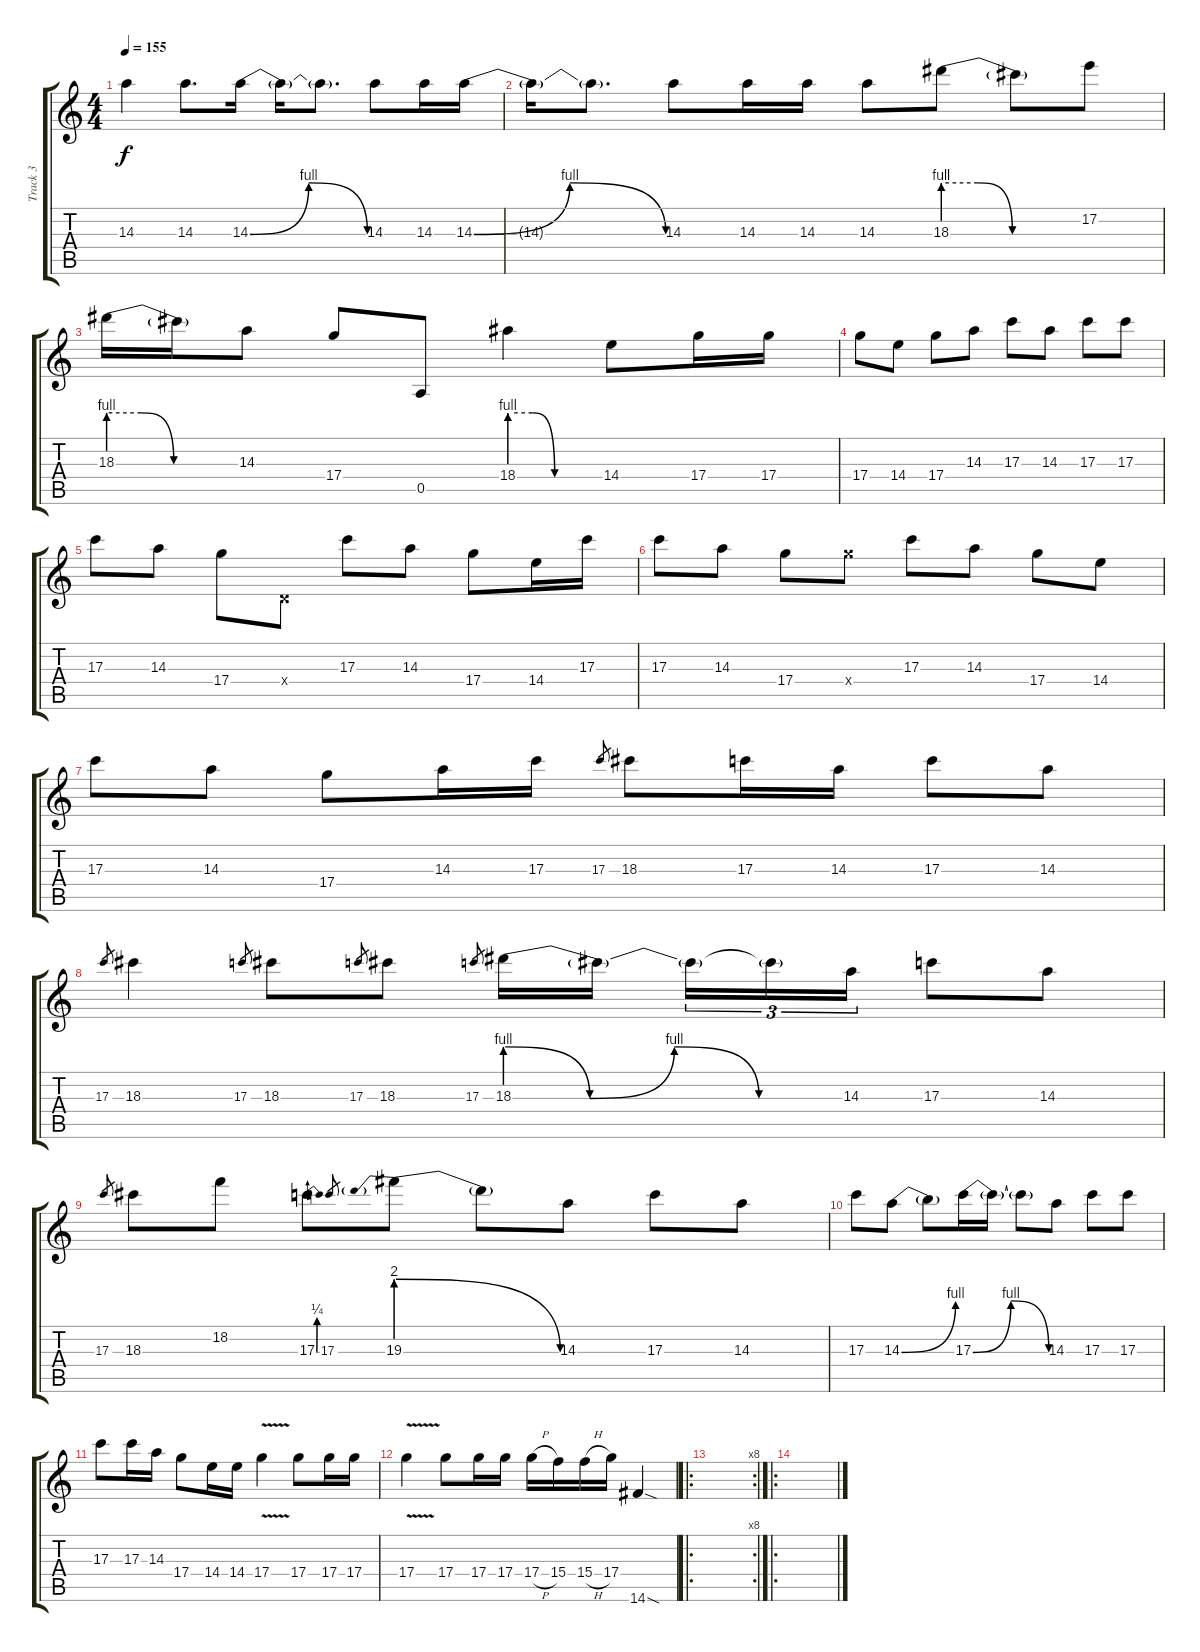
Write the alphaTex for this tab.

\track ("Track 3" "Track 3") {instrument distortionguitar}
\staff {score tabs}
\tuning (E4 B3 G3 D3 A2 E2) {hide}
\ts (4 4)
\tempo 155
\clef g2
\ks c
14.3{t}.4{dy f} 14.3.8{d} 14.3{be (bendrelease 0 0 15 4 44 4 60 0)}.16 14.3{t}.16 14.3{t}.8{d} 14.3.8 14.3.16 14.3{be (bendrelease 0 0 16 4 45 4 60 0)}.16 |
14.3{t}.16 14.3{t}.8{d} 14.3.8 14.3.16 14.3.16 14.3.8 18.3{be (custom 0 4 15 4 30 0 60 0)}.8 18.3{t}.8 17.2.8 |
18.3{be (custom 0 4 15 4 30 0 60 0)}.16 18.3{t}.16 14.3.8 17.4.8 0.5.8 18.4{be (custom 0 4 15 4 30 0 60 0)}.4 14.4.8 17.4.16 17.4.16 |
17.4.8 14.4.8 17.4.8 14.3.8 17.3.8 14.3.8 17.3.8 17.3.8 |
17.3.8 14.3.8 17.4.8 0.4{x}.8 17.3.8 14.3.8 17.4.8 14.4.16 17.3.16 |
17.3.8 14.3.8 17.4.8 17.4{x}.8 17.3.8 14.3.8 17.4.8 14.4.8 |
17.3.8 14.3.8 17.4.8 14.3.16 17.3.16 17.3.8{gr} 18.3.8 17.3.16 14.3.16 17.3.8 14.3.8 |
17.3.8{gr} 18.3.4 17.3.8{gr} 18.3.8 17.3.8{gr} 18.3.8 17.3.8{gr} 18.3{be (custom 0 4 15 0 30 4 45 0 60 0)}.16 18.3{t}.16{beam splitsecondary} 18.3{t}.16{tu (3 2)} 18.3{t}.16{tu (3 2)} 14.3.16{tu (3 2)} 17.3.8 14.3.8 |
17.3.8{gr} 18.3.8 18.2.8 17.3{be (bend 0 0 60 1)}.8 17.3.8{gr} 19.3{be (prebendrelease 0 8 60 0)}.8 19.3{t}.8 14.3.8 17.3.8 14.3.8 |
17.3.8 14.3{be (bend 0 0 60 4)}.8 14.3{t}.8 17.3{be (bendrelease 0 0 15 4 45 4 60 0)}.16 17.3{t}.16 17.3{t}.8 14.3.8 17.3.8 17.3.8 |
17.3.8 17.3.16 14.3.16 17.4.8 14.4.16 14.4.16 17.4{v}.4 17.4.8 17.4.16 17.4.16 |
17.4{v}.4 17.4.8 17.4.16 17.4.16 17.4{h}.16 15.4.16 15.4{h}.16 17.4.16 14.6{sod}.4 |
\ro
\rc 8
|
\ro
